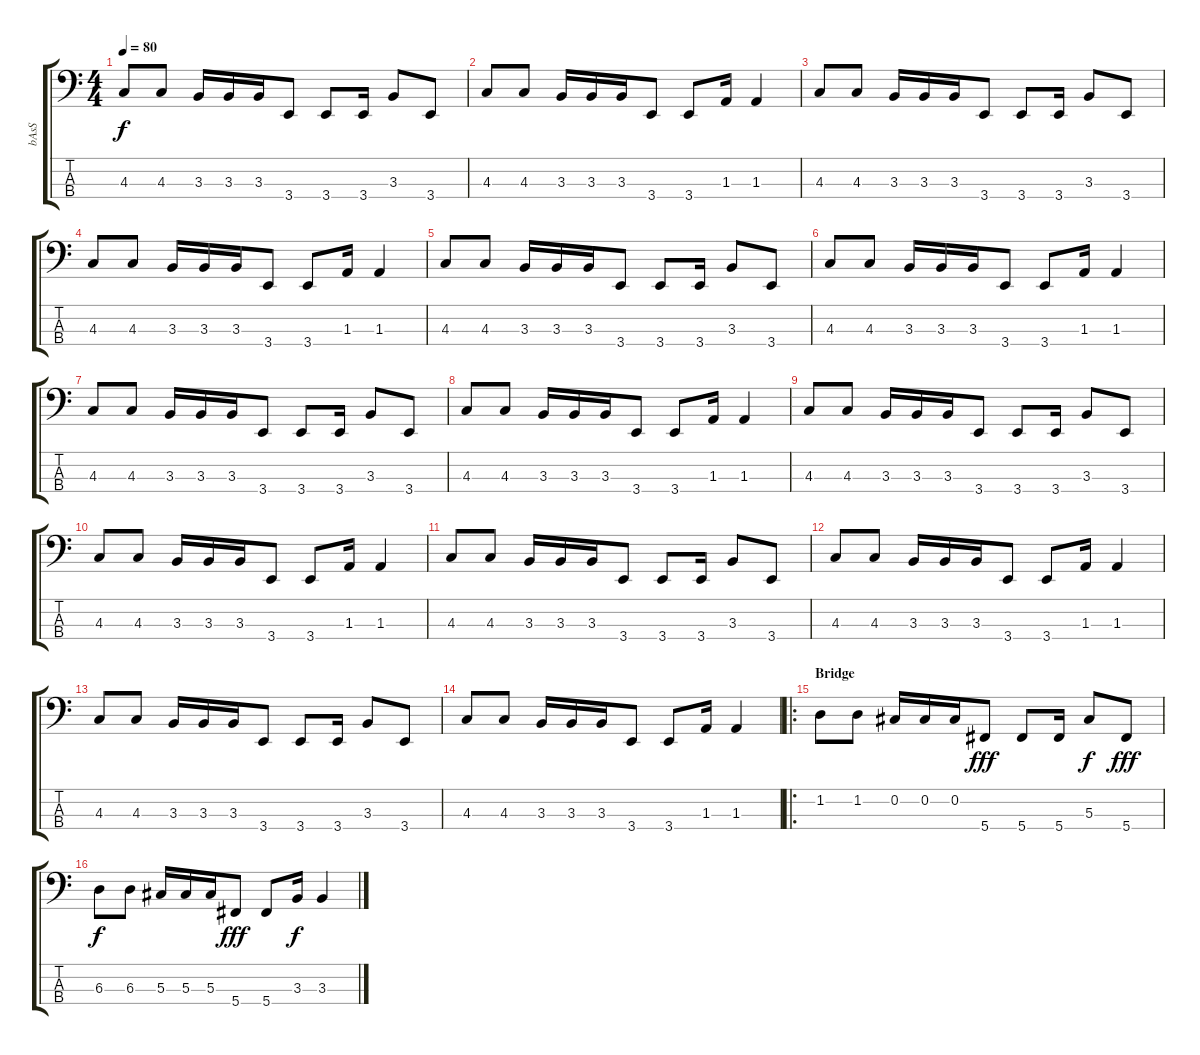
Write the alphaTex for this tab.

\track ("bAsS" "bAsS") {instrument electricbasspick}
\staff {score tabs}
\tuning (Gb2 Db2 Ab1 Db1) {hide}
\ts (4 4)
\tempo 80
\clef f4
\ks c
4.3.8{dy f} 4.3.8 3.3.16 3.3.16 3.3.16 3.4.8 3.4.8 3.4.16 3.3.8 3.4.8 |
4.3.8 4.3.8 3.3.16 3.3.16 3.3.16 3.4.8 3.4.8 1.3.16 1.3.4 |
4.3.8 4.3.8 3.3.16 3.3.16 3.3.16 3.4.8 3.4.8 3.4.16 3.3.8 3.4.8 |
4.3.8 4.3.8 3.3.16 3.3.16 3.3.16 3.4.8 3.4.8 1.3.16 1.3.4 |
4.3.8 4.3.8 3.3.16 3.3.16 3.3.16 3.4.8 3.4.8 3.4.16 3.3.8 3.4.8 |
4.3.8 4.3.8 3.3.16 3.3.16 3.3.16 3.4.8 3.4.8 1.3.16 1.3.4 |
4.3.8 4.3.8 3.3.16 3.3.16 3.3.16 3.4.8 3.4.8 3.4.16 3.3.8 3.4.8 |
4.3.8 4.3.8 3.3.16 3.3.16 3.3.16 3.4.8 3.4.8 1.3.16 1.3.4 |
4.3.8 4.3.8 3.3.16 3.3.16 3.3.16 3.4.8 3.4.8 3.4.16 3.3.8 3.4.8 |
4.3.8 4.3.8 3.3.16 3.3.16 3.3.16 3.4.8 3.4.8 1.3.16 1.3.4 |
4.3.8 4.3.8 3.3.16 3.3.16 3.3.16 3.4.8 3.4.8 3.4.16 3.3.8 3.4.8 |
4.3.8 4.3.8 3.3.16 3.3.16 3.3.16 3.4.8 3.4.8 1.3.16 1.3.4 |
4.3.8 4.3.8 3.3.16 3.3.16 3.3.16 3.4.8 3.4.8 3.4.16 3.3.8 3.4.8 |
4.3.8 4.3.8 3.3.16 3.3.16 3.3.16 3.4.8 3.4.8 1.3.16 1.3.4 |
\ro
\section ("" "Bridge")
1.2.8 1.2.8 0.2.16 0.2.16 0.2.16 5.4.8{dy fff} 5.4.8 5.4.16 5.3.8{dy f} 5.4.8{dy fff} |
6.3.8{dy f} 6.3.8 5.3.16 5.3.16 5.3.16 5.4.8{dy fff} 5.4.8 3.3.16{dy f} 3.3.4
